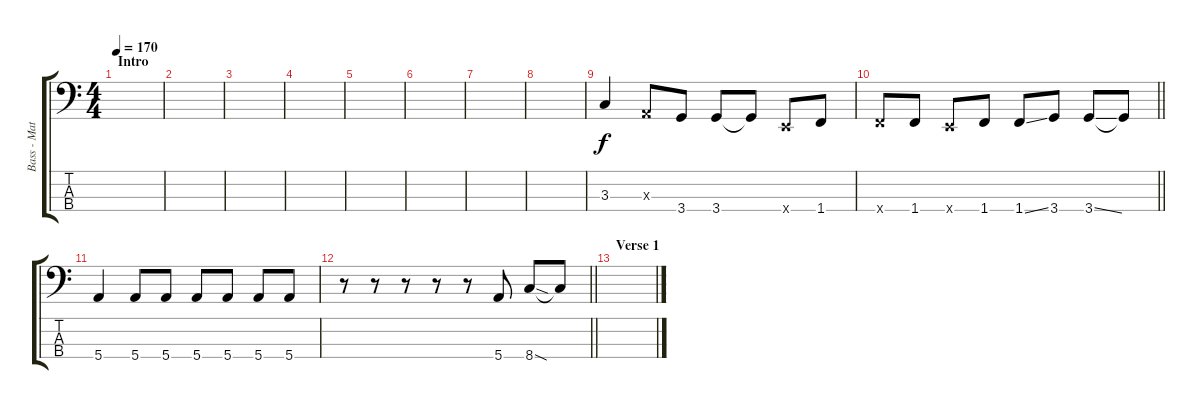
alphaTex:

\track ("Bass - Matt'" "Bass - Mat") {instrument slapbass2}
\staff {score tabs}
\tuning (G2 D2 A1 E1) {hide}
\ts (4 4)
\section ("" "Intro")
\tempo 170
\clef f4
\ks c
|
|
|
|
|
|
|
|
3.3.4 0.3{x}.8 3.4.8 3.4.8 3.4{t}.8 0.4{x}.8 1.4.8 |
\barLineRight lightlight
1.4{x}.8 1.4.8 0.4{x}.8 1.4.8 1.4{ss}.8 3.4.8 3.4{ss}.8 3.4{t}.8 |
5.4.4 5.4.8 5.4.8 5.4.8 5.4.8 5.4.8 5.4.8 |
\barLineRight lightlight
r.8 r.8 r.8 r.8 r.8 5.4.8 8.4{sod}.8 8.4{t}.8 |
\section ("" "Verse 1")
